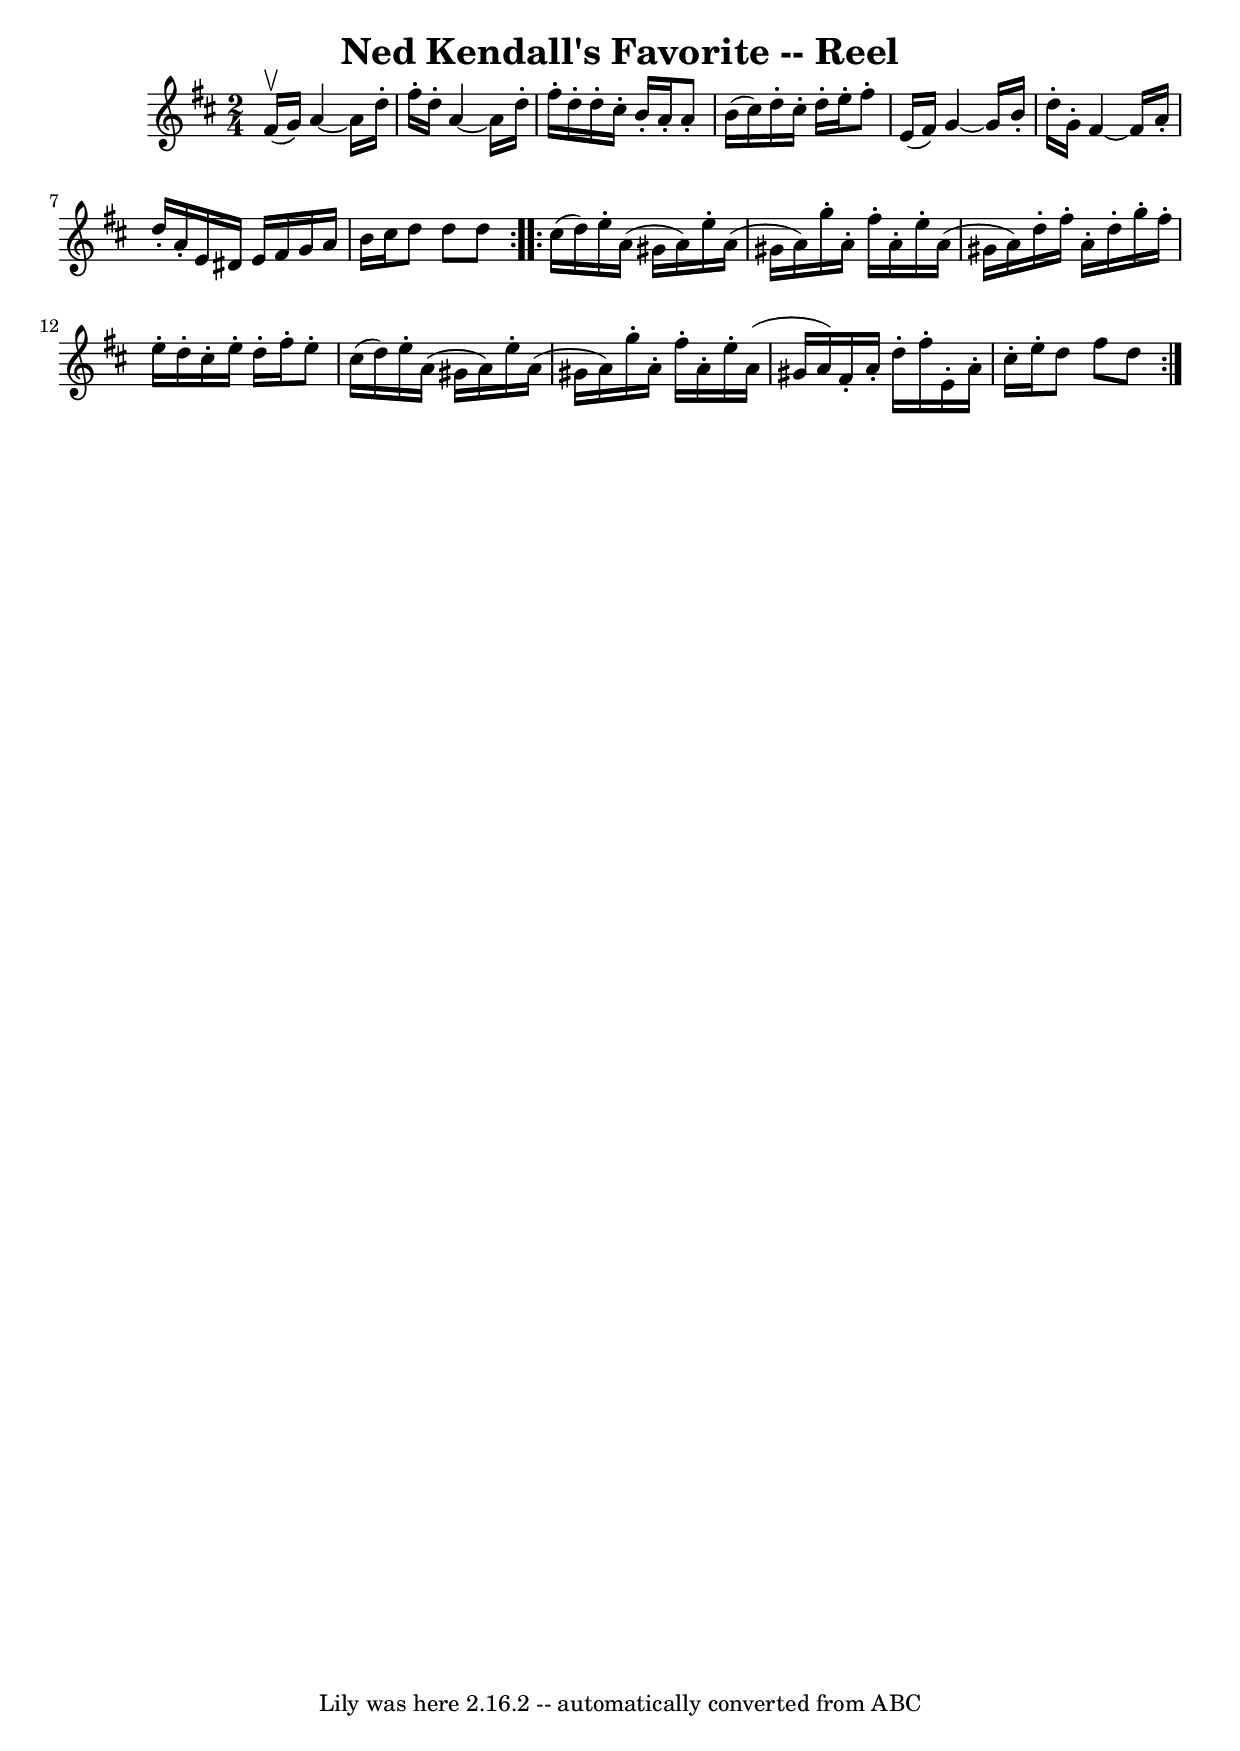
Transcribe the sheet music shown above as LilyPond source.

\version "2.7.40"
\include "Mammoth.ily"
\header {
	%% book = "Ryan's Mammoth Collection"
	crossRefNumber = "1"
	footnotes = ""
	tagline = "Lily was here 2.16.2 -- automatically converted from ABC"
	title = "Ned Kendall's Favorite -- Reel"
}
voicedefault =  {
\set Score.defaultBarType = "empty"

\repeat volta 2 {
\time 2/4 \key d \major fis'16^\upbow(g'16) |
 a'4   ~    
a'16 d''16 -. fis''16 -. d''16 -.   |
 a'4   ~ a'16 d''16 
-. fis''16 -. d''16 -.   |
 d''16 -. cis''16 -. b'16 -. a'16 
-. a'8 -. b'16 (cis''16)   |
 d''16 -. cis''16 -. d''16 
-. e''16 -. fis''8 -. e'16 (fis'16) |
 g'4   ~ g'16    
b'16 -. d''16 -. g'16 -.   |
 fis'4   ~ fis'16 a'16 -.   
d''16 -. a'16 -.   |
 e'16 dis'16 e'16 fis'16 g'16    
a'16 b'16 cis''16    |
 d''8 d''8 d''8    
} \repeat volta 2 { cis''16 (d''16) |
 e''16 -. a'16 (
gis'16 a'16) e''16 -. a'16 (gis'16 a'16)   |
 g''16 
-. a'16 -. fis''16 -. a'16 -. e''16 -. a'16 (gis'16 a'16)   
|
 d''16 -. fis''16 -. a'16 -. d''16 -. g''16 -. fis''16 -.   
e''16 -. d''16 -.   |
 cis''16 -. e''16 -. d''16 -. fis''16 -.  
 e''8 -. cis''16 (d''16) |
 e''16 -. a'16 (gis'16    
a'16) e''16 -. a'16 (gis'16 a'16)   |
 g''16 -. a'16 
-. fis''16 -. a'16 -. e''16 -. a'16 (gis'16 a'16)   |
   
fis'16 -. a'16 -. d''16 -. fis''16 -. e'16 -. a'16 -. cis''16 -.   
e''16 -.   |
 d''8 fis''8 d''8        }   
}

\score{
    <<

	\context Staff="default"
	{
	    \voicedefault 
	}

    >>
	\layout {
	}
	\midi {}
}
